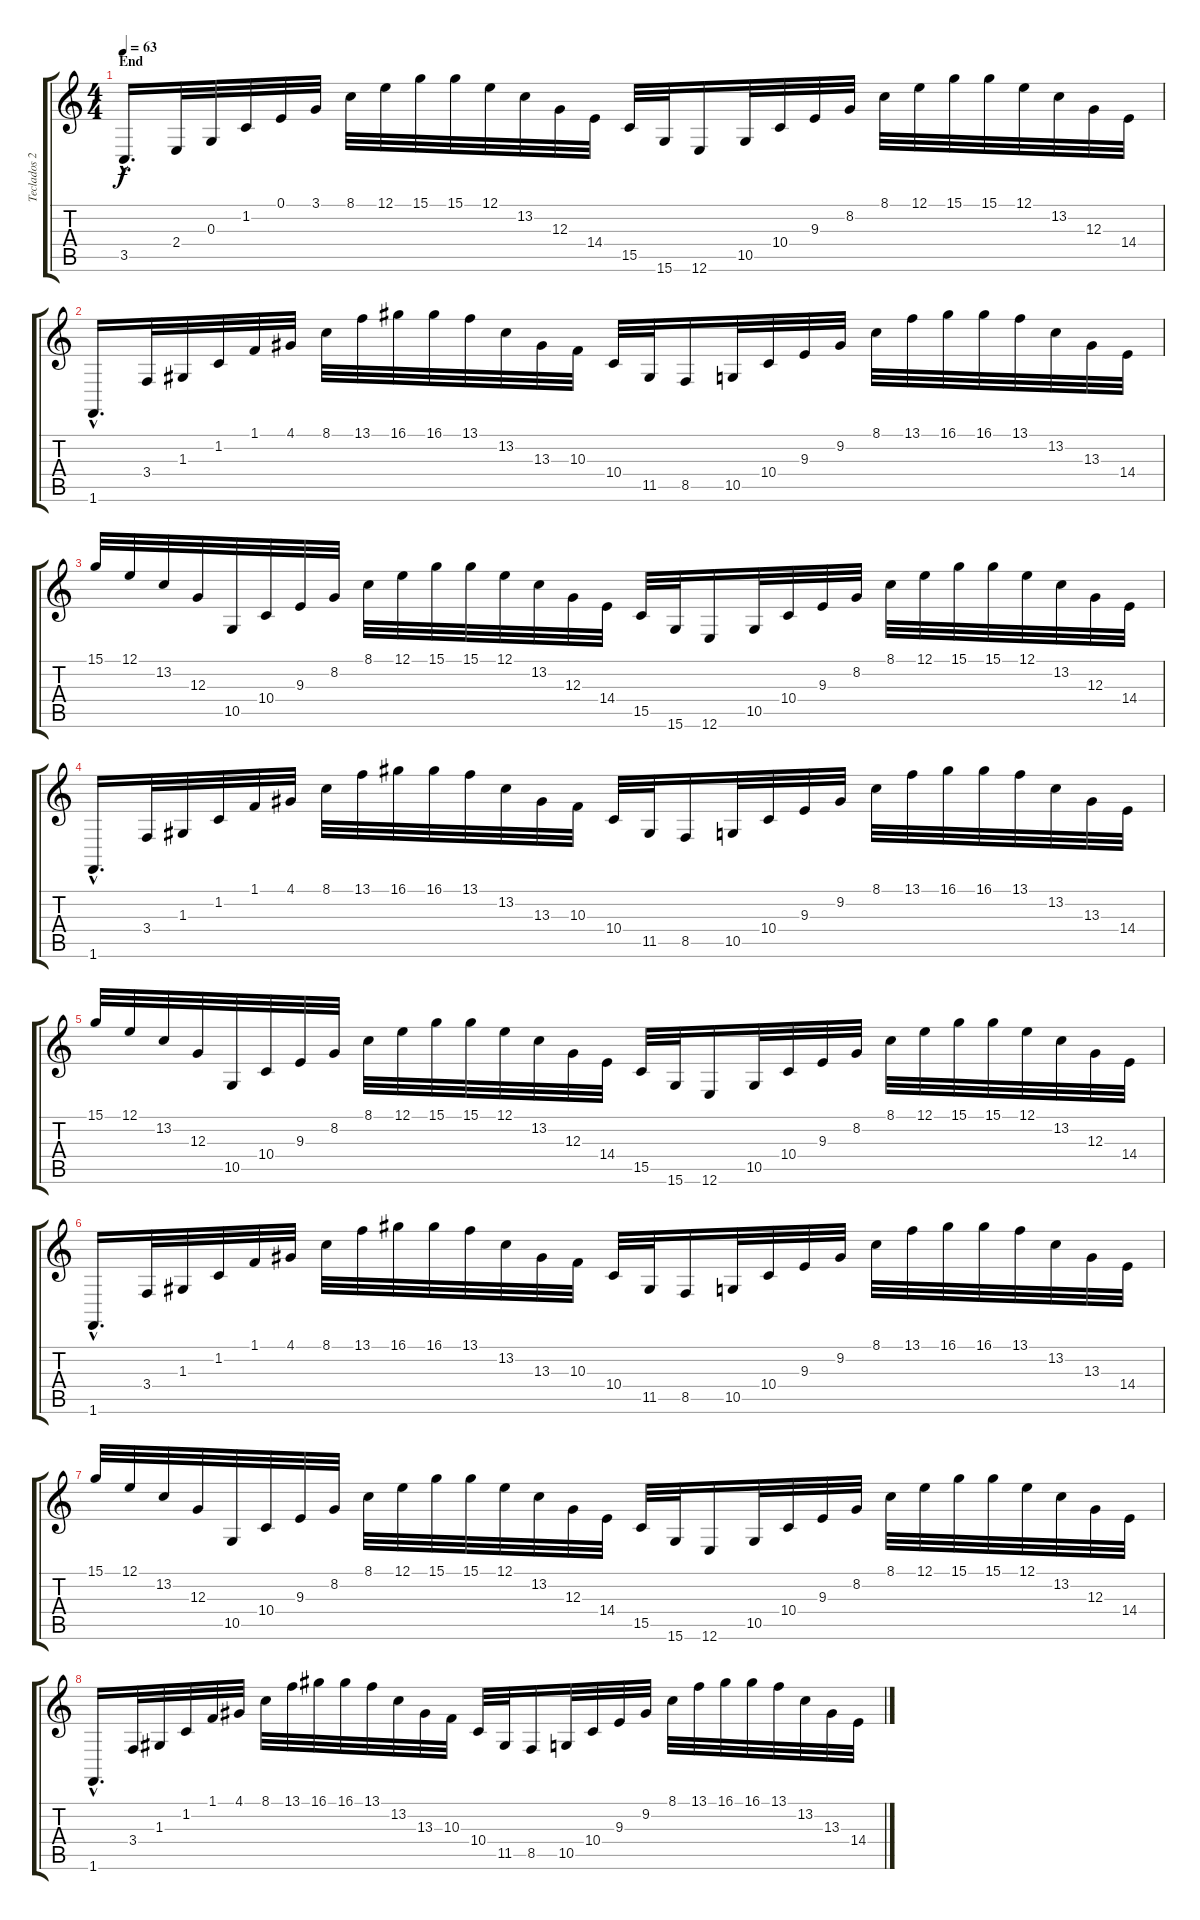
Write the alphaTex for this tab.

\track ("Teclados 2" "Teclados 2") {instrument pad3polysynth}
\staff {score tabs}
\tuning (E4 B3 G3 D3 A2 E2) {hide}
\ts (4 4)
\section ("" "End")
\tempo 63
\clef g2
\ks c
3.5{hac}.16{d dy f} 2.4.32 0.3.32 1.2.32 0.1.32 3.1.32 8.1.32 12.1.32 15.1.32 15.1.32 12.1.32 13.2.32 12.3.32 14.4.32 15.5.32 15.6.32 12.6.16 10.5.32 10.4.32 9.3.32 8.2.32 8.1.32 12.1.32 15.1.32 15.1.32 12.1.32 13.2.32 12.3.32 14.4.32 |
1.6{hac}.16{d} 3.4.32 1.3.32 1.2.32 1.1.32 4.1.32 8.1.32 13.1.32 16.1.32 16.1.32 13.1.32 13.2.32 13.3.32 10.3.32 10.4.32 11.5.32 8.5.16 10.5.32 10.4.32 9.3.32 9.2.32 8.1.32 13.1.32 16.1.32 16.1.32 13.1.32 13.2.32 13.3.32 14.4.32 |
15.1.32 12.1.32 13.2.32 12.3.32 10.5.32 10.4.32 9.3.32 8.2.32 8.1.32 12.1.32 15.1.32 15.1.32 12.1.32 13.2.32 12.3.32 14.4.32 15.5.32 15.6.32 12.6.16 10.5.32 10.4.32 9.3.32 8.2.32 8.1.32 12.1.32 15.1.32 15.1.32 12.1.32 13.2.32 12.3.32 14.4.32 |
1.6{hac}.16{d} 3.4.32 1.3.32 1.2.32 1.1.32 4.1.32 8.1.32 13.1.32 16.1.32 16.1.32 13.1.32 13.2.32 13.3.32 10.3.32 10.4.32 11.5.32 8.5.16 10.5.32 10.4.32 9.3.32 9.2.32 8.1.32 13.1.32 16.1.32 16.1.32 13.1.32 13.2.32 13.3.32 14.4.32 |
15.1.32 12.1.32 13.2.32 12.3.32 10.5.32 10.4.32 9.3.32 8.2.32 8.1.32 12.1.32 15.1.32 15.1.32 12.1.32 13.2.32 12.3.32 14.4.32 15.5.32 15.6.32 12.6.16 10.5.32 10.4.32 9.3.32 8.2.32 8.1.32 12.1.32 15.1.32 15.1.32 12.1.32 13.2.32 12.3.32 14.4.32 |
1.6{hac}.16{d} 3.4.32 1.3.32 1.2.32 1.1.32 4.1.32 8.1.32 13.1.32 16.1.32 16.1.32 13.1.32 13.2.32 13.3.32 10.3.32 10.4.32 11.5.32 8.5.16 10.5.32 10.4.32 9.3.32 9.2.32 8.1.32 13.1.32 16.1.32 16.1.32 13.1.32 13.2.32 13.3.32 14.4.32 |
15.1.32 12.1.32 13.2.32 12.3.32 10.5.32 10.4.32 9.3.32 8.2.32 8.1.32 12.1.32 15.1.32 15.1.32 12.1.32 13.2.32 12.3.32 14.4.32 15.5.32 15.6.32 12.6.16 10.5.32 10.4.32 9.3.32 8.2.32 8.1.32 12.1.32 15.1.32 15.1.32 12.1.32 13.2.32 12.3.32 14.4.32 |
1.6{hac}.16{d} 3.4.32 1.3.32 1.2.32 1.1.32 4.1.32 8.1.32 13.1.32 16.1.32 16.1.32 13.1.32 13.2.32 13.3.32 10.3.32 10.4.32 11.5.32 8.5.16 10.5.32 10.4.32 9.3.32 9.2.32 8.1.32 13.1.32 16.1.32 16.1.32 13.1.32 13.2.32 13.3.32 14.4.32
